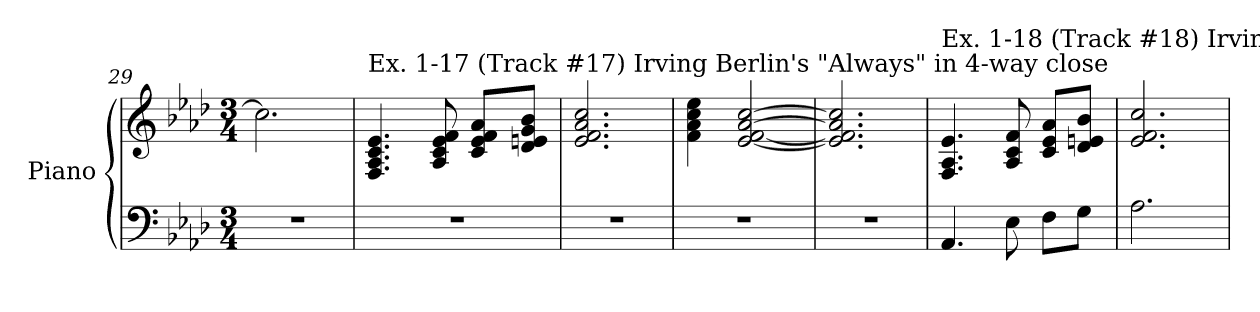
**kern	**kern
*part1	*part1
*staff2	*staff1
*I"Piano	*
*I'Pno.	*
*clefF4	*clefG2
*k[b-e-a-d-]	*k[b-e-a-d-]
*M3/4	*M3/4
=29	=29
2.r	2.cc\]
!!LO:LB:g=z
=30	=30
!	!LO:TX:a:t=Ex. 1-17 (Track #17) Irving Berlin's "Always" in 4-way close
2.r	4.F/ 4.A-/ 4.c/ 4.e-/
.	8A-/ 8c/ 8e-/ 8f/
.	8c/ 8e-/ 8f/ 8a-/L
.	8d-/ 8en/ 8g/ 8b-/J
=31	=31
2.r	2.e-/ 2.f/ 2.a-/ 2.cc/
=32	=32
2.r	4f\ 4a-\ 4cc\ 4ee-\
.	[2e-/ [2f/ [2a-/ [2cc/
=33	=33
2.r	2.e-/] 2.f/] 2.a-/] 2.cc/]
!!LO:LB:g=z
=34	=34
!	!LO:TX:a:t=Ex. 1-18 (Track #18) Irving Berlin's "Always" in Drop 2
4.AA-/	4.F/ 4.A-/ 4.e-/
8E-\	8A-/ 8c/ 8f/
8F\L	8c/ 8e-/ 8a-/L
8G\J	8d-/ 8en/ 8b-/J
=35	=35
2.A-\	2.e-/ 2.f/ 2.cc/
=	=
*-	*-
